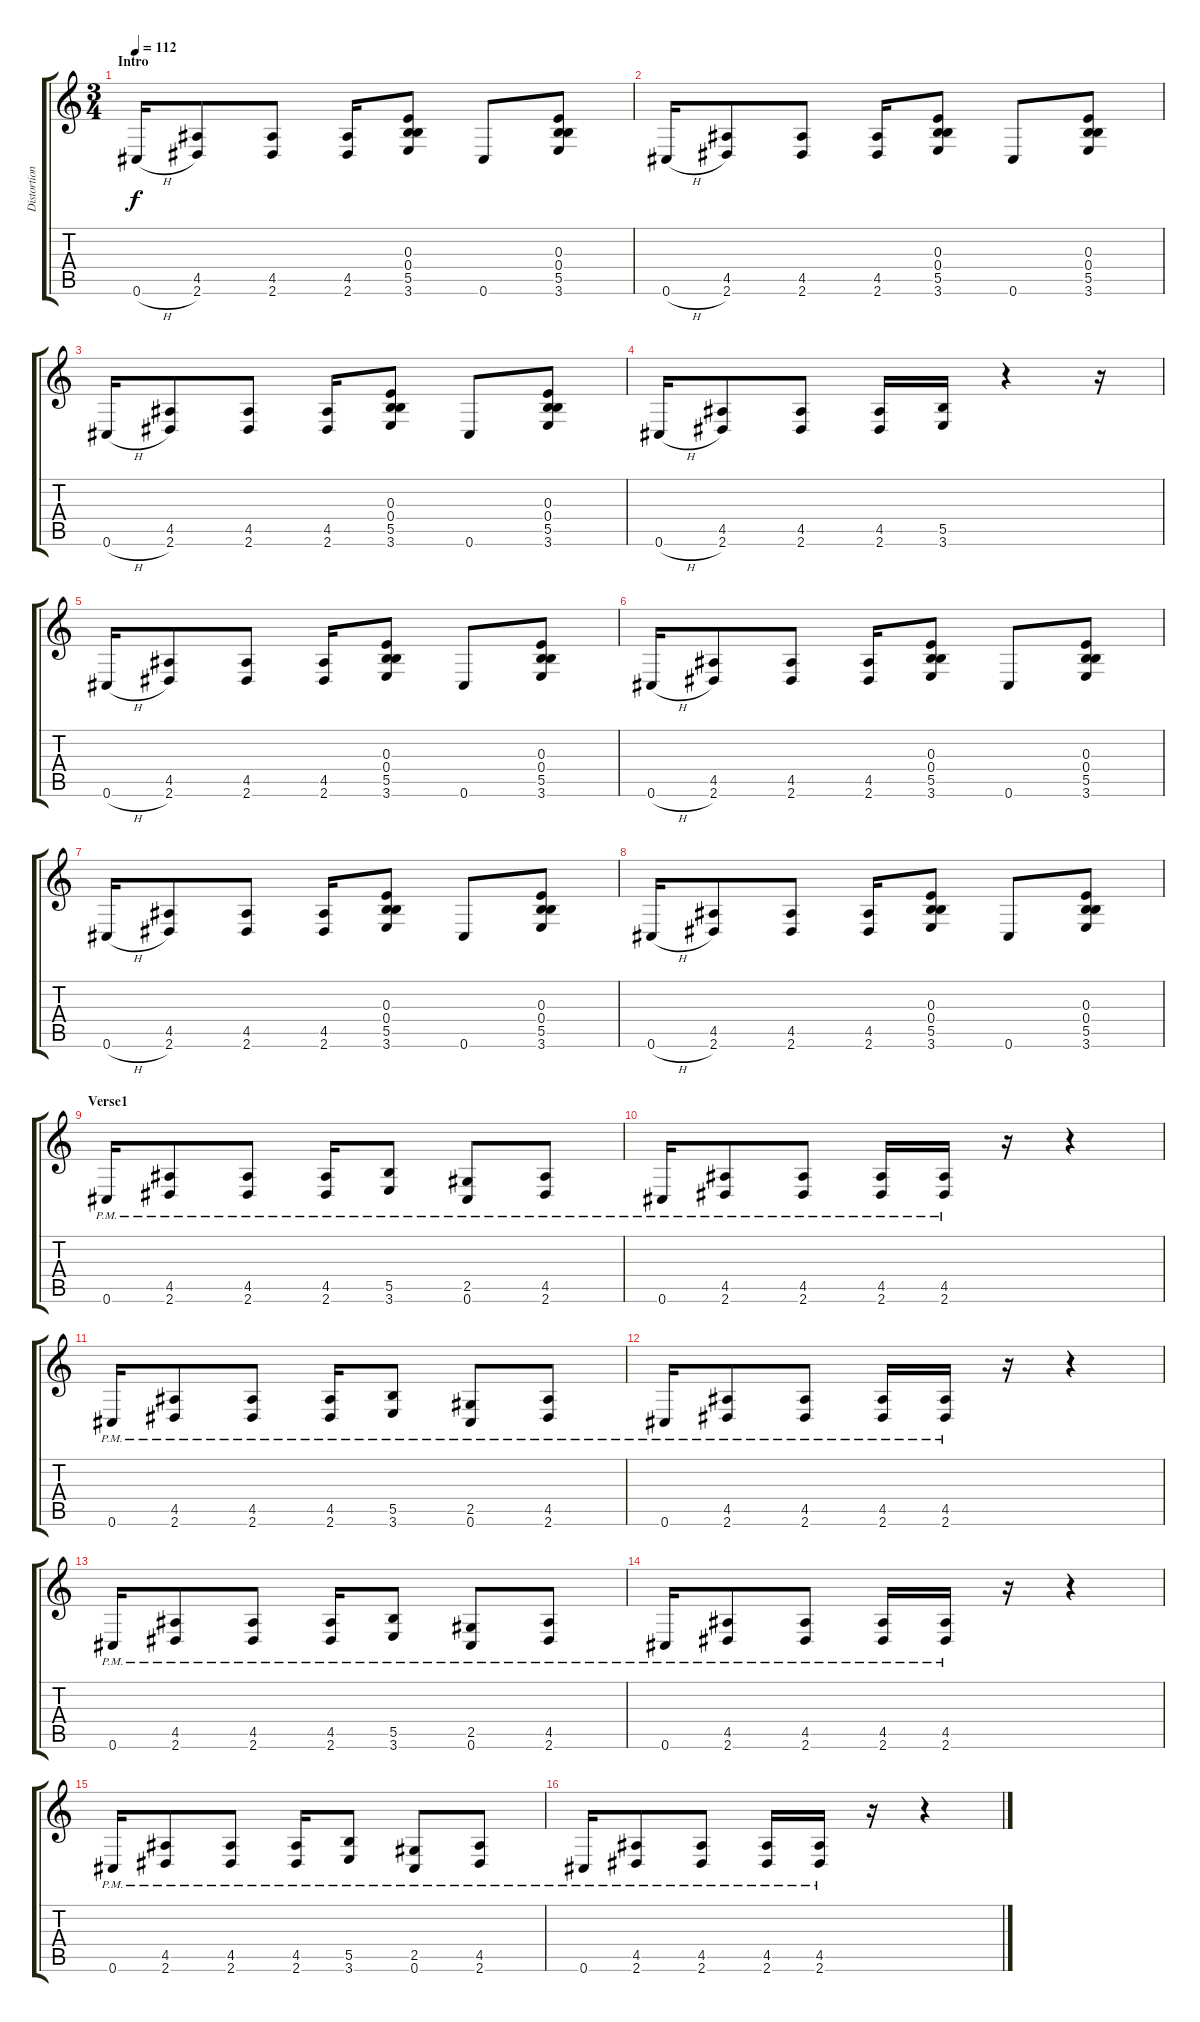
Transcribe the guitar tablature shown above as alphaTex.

\track ("Distortion Guitar1" "Distortion") {instrument distortionguitar}
\staff {score tabs}
\tuning (Db4 Ab3 E3 B2 Gb2 Db2) {hide}
\ts (3 4)
\section ("" "Intro")
\tempo 112
\clef g2
\ks c
0.6{h}.16{dy f volume 9 balance 0 instrument distortionguitar} (4.5 2.6).8 (4.5 2.6).8 (4.5 2.6).16 (0.3 0.4 5.5 3.6).8 0.6.8 (0.3 0.4 5.5 3.6).8 |
0.6{h}.16 (4.5 2.6).8 (4.5 2.6).8 (4.5 2.6).16 (0.3 0.4 5.5 3.6).8 0.6.8 (0.3 0.4 5.5 3.6).8 |
0.6{h}.16 (4.5 2.6).8 (4.5 2.6).8 (4.5 2.6).16 (0.3 0.4 5.5 3.6).8 0.6.8 (0.3 0.4 5.5 3.6).8 |
0.6{h}.16 (4.5 2.6).8 (4.5 2.6).8 (4.5 2.6).16 (5.5 3.6).16 r.4 r.16 |
0.6{h}.16{volume 13 balance 8} (4.5 2.6).8 (4.5 2.6).8 (4.5 2.6).16 (0.3 0.4 5.5 3.6).8 0.6.8 (0.3 0.4 5.5 3.6).8 |
0.6{h}.16 (4.5 2.6).8 (4.5 2.6).8 (4.5 2.6).16 (0.3 0.4 5.5 3.6).8 0.6.8 (0.3 0.4 5.5 3.6).8 |
0.6{h}.16 (4.5 2.6).8 (4.5 2.6).8 (4.5 2.6).16 (0.3 0.4 5.5 3.6).8 0.6.8 (0.3 0.4 5.5 3.6).8 |
0.6{h}.16 (4.5 2.6).8 (4.5 2.6).8 (4.5 2.6).16 (0.3 0.4 5.5 3.6).8 0.6.8 (0.3 0.4 5.5 3.6).8 |
\section ("" "Verse1")
0.6{pm}.16 (4.5 2.6{pm}).8 (4.5 2.6{pm}).8 (4.5 2.6{pm}).16 (5.5 3.6{pm}).8 (2.5 0.6{pm}).8 (4.5 2.6{pm}).8 |
0.6{pm}.16 (4.5 2.6{pm}).8 (4.5 2.6{pm}).8 (4.5 2.6{pm}).16 (4.5 2.6{pm}).16 r.16 r.4 |
0.6{pm}.16 (4.5 2.6{pm}).8 (4.5 2.6{pm}).8 (4.5 2.6{pm}).16 (5.5 3.6{pm}).8 (2.5 0.6{pm}).8 (4.5 2.6{pm}).8 |
0.6{pm}.16 (4.5 2.6{pm}).8 (4.5 2.6{pm}).8 (4.5 2.6{pm}).16 (4.5 2.6{pm}).16 r.16 r.4 |
0.6{pm}.16 (4.5 2.6{pm}).8 (4.5 2.6{pm}).8 (4.5 2.6{pm}).16 (5.5 3.6{pm}).8 (2.5 0.6{pm}).8 (4.5 2.6{pm}).8 |
0.6{pm}.16 (4.5 2.6{pm}).8 (4.5 2.6{pm}).8 (4.5 2.6{pm}).16 (4.5 2.6{pm}).16 r.16 r.4 |
0.6{pm}.16 (4.5 2.6{pm}).8 (4.5 2.6{pm}).8 (4.5 2.6{pm}).16 (5.5 3.6{pm}).8 (2.5 0.6{pm}).8 (4.5 2.6{pm}).8 |
0.6{pm}.16 (4.5 2.6{pm}).8 (4.5 2.6{pm}).8 (4.5 2.6{pm}).16 (4.5 2.6{pm}).16 r.16 r.4
